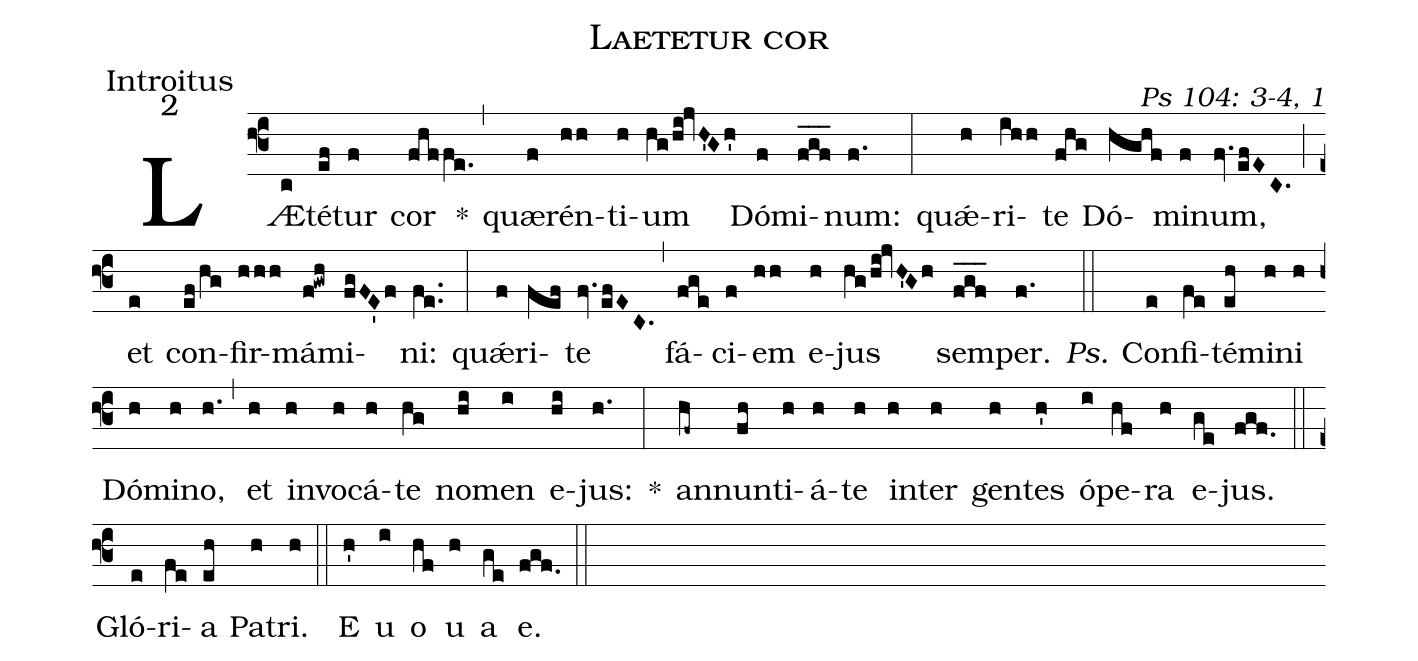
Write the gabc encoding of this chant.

name: Laetetur cor;
office-part: Introitus;
mode: 2;
commentary: Ps 104: 3-4, 1;
%%
(f3) LÆ(c)té(ef)tur(f) cor(fhffe.) *(,) quæ(f)rén(hh)ti(h)um(hg/hi!jvH'Gh') Dó(f)mi(f_g_f_)num:(f.) (:)
quǽ(h)ri(ihh)te(fhg) Dó(hghf)mi(f)num,(fv.efEC.) (;) et(e) con(ef/hg)fir(hhh)má(f!gwh)mi(fgFE'f)ni:(fe..) (:)
quǽ(f)ri(fef)te(fv.efEC.) (,) fá(fge)ci(f)em(hh) e(h)jus(hg/hi!jvH'Gh) sem(f_g_f_)per.(f.) (::)
<i>Ps.</i> Con(e)fi(fe)té(eh)mi(h)ni(h) Dó(h)mi(h)no,(h.) (,) et(h) in(h)vo(h)cá(h)te(hg) no(hi)men(i) e(hi)jus:(h.) *(:)
an(hf~)nun(fh)ti(h)á(h)te(h) in(h)ter(h) gen(h)tes(h') ó(i)pe(hf)ra(h) e(ge)jus.(fgf.) (::)
Gló(e)ri(fe)a(eh) Pa(h)tri.(h) (::)
<eu>E(h') u(i) o(hf) u(h) a(ge) e.</eu>(fgf.) (::)
